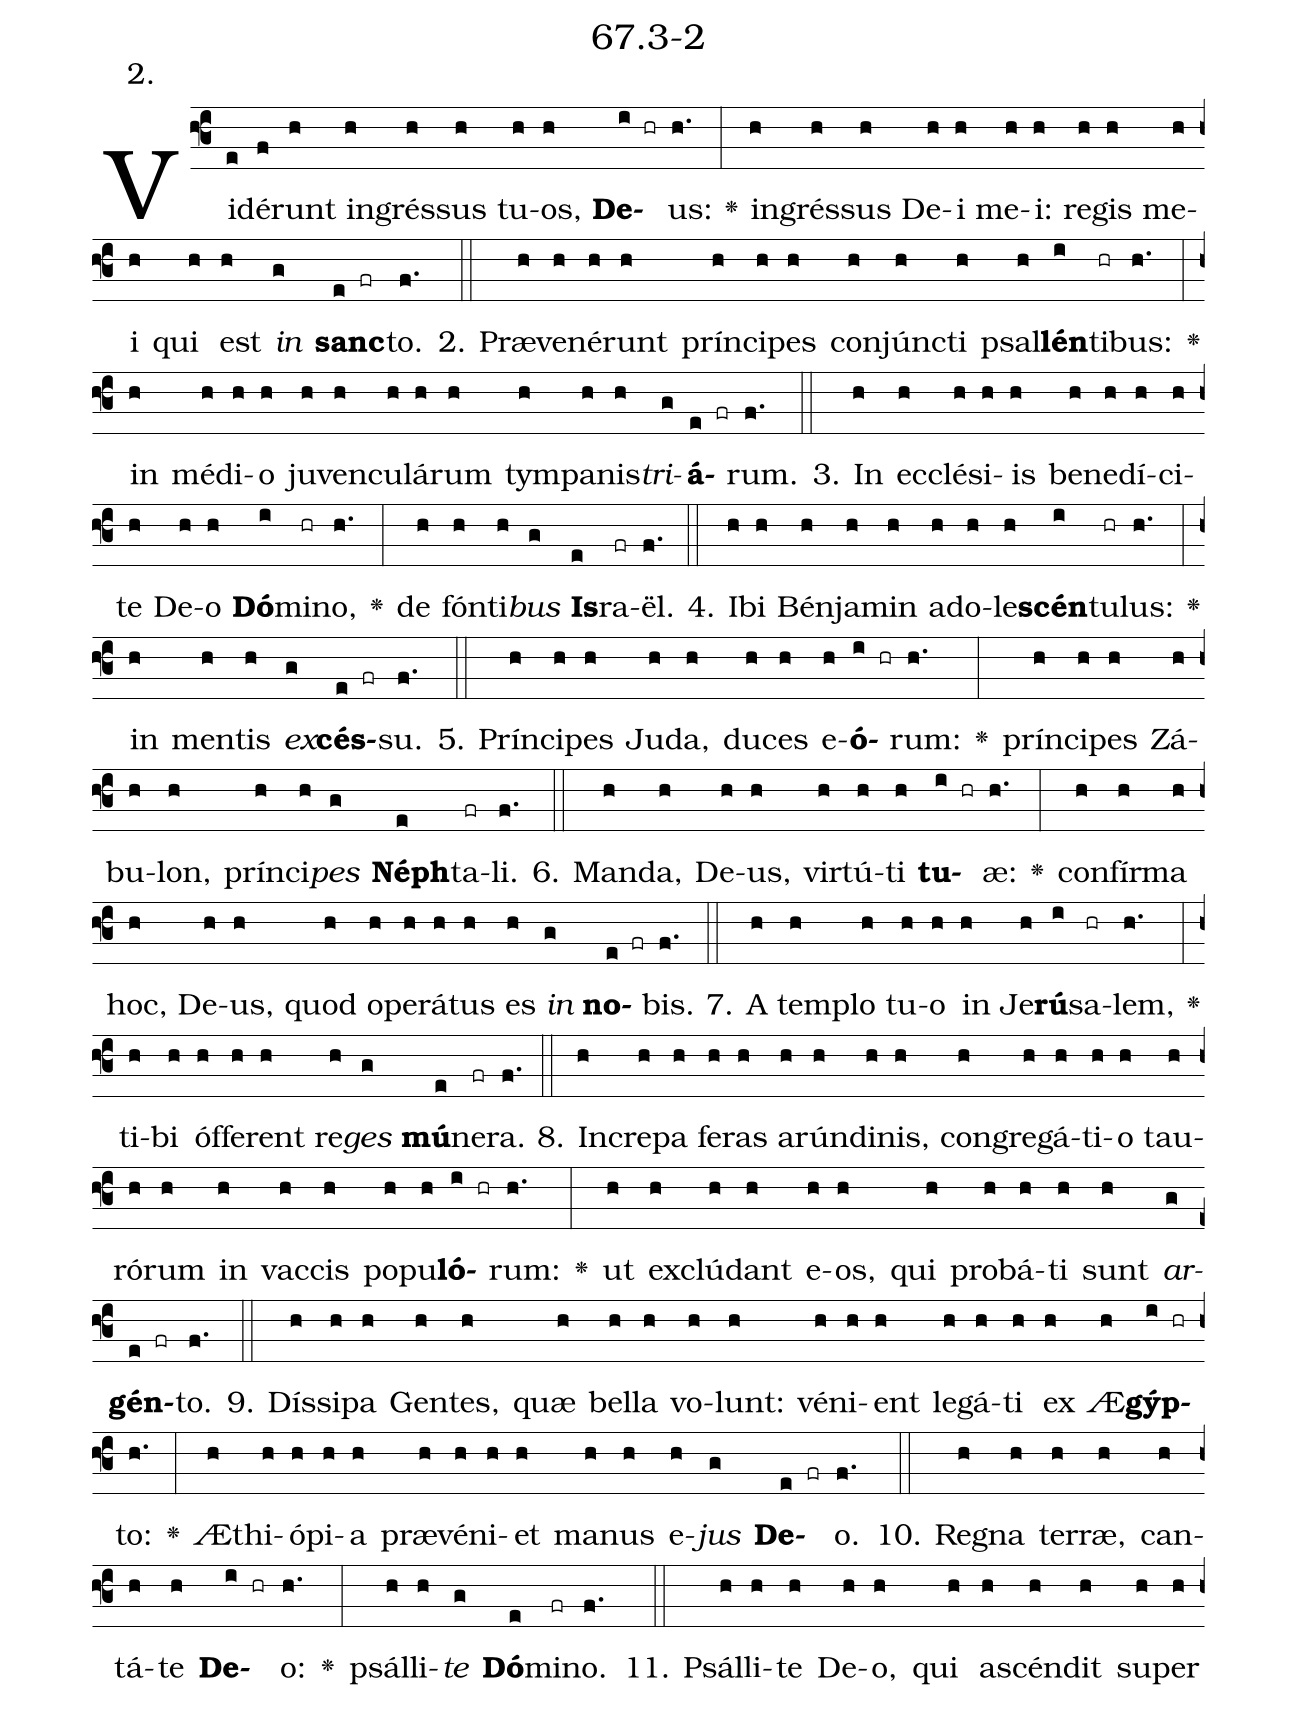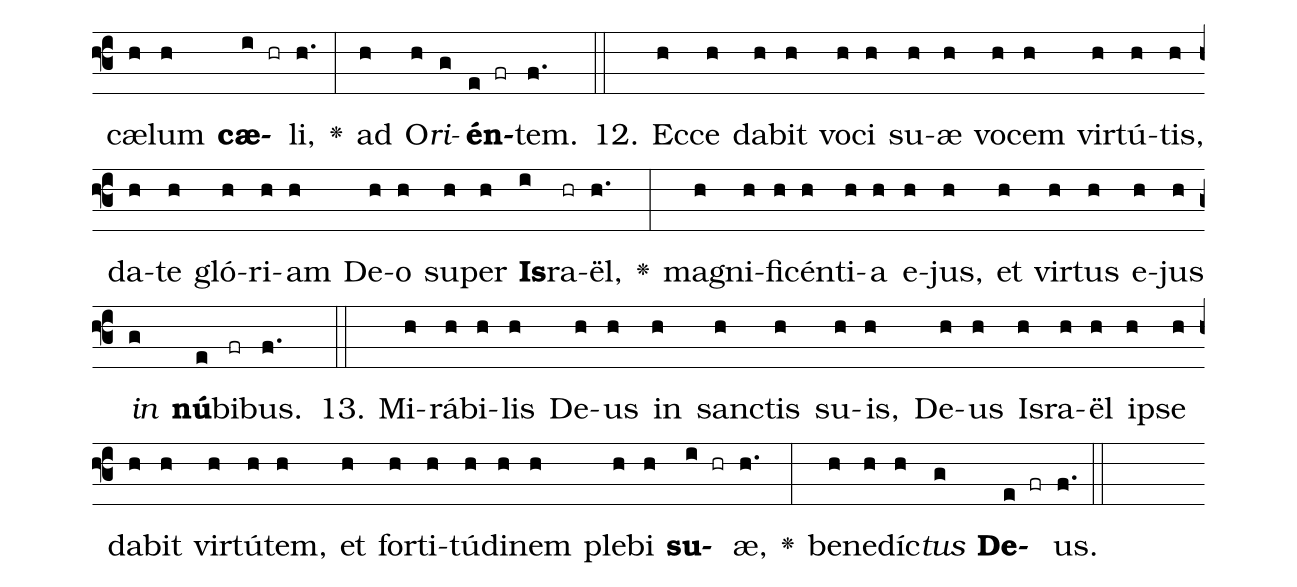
name: 67.3-2;
annotation: 2.;
%%
(f3)Vi(e)dé(f)runt(h) in(h)grés(h)sus(h) tu(h)os,(h) <b>De</b>(i hr)us:(h.) <v>\greheightstar</v>(:) in(h)grés(h)sus(h) De(h)i(h) me(h)i:(h) re(h)gis(h) me(h)i(h) qui(h) est(h) <i>in</i>(g) <b>sanc</b>(e fr)to.(f.) (::)
2. Præ(h)ve(h)né(h)runt(h) prín(h)ci(h)pes(h) con(h)júnc(h)ti(h) psal(h)<b>lén</b>(i)ti(hr)bus:(h.) <v>\greheightstar</v>(:) in(h) mé(h)di(h)o(h) ju(h)ven(h)cu(h)lá(h)rum(h) tym(h)pa(h)nis(h)<i>tri</i>(g)<b>á</b>(e fr)rum.(f.) (::)
3. In(h) ec(h)clé(h)si(h)is(h) be(h)ne(h)dí(h)ci(h)te(h) De(h)o(h) <b>Dó</b>(i)mi(hr)no,(h.) <v>\greheightstar</v>(:) de(h) fón(h)ti(h)<i>bus</i>(g) <b>Is</b>(e)ra(fr)ël.(f.) (::)
4. I(h)bi(h) Bén(h)ja(h)min(h) ad(h)o(h)le(h)<b>scén</b>(i)tu(hr)lus:(h.) <v>\greheightstar</v>(:) in(h) men(h)tis(h) <i>ex</i>(g)<b>cés</b>(e fr)su.(f.) (::)
5. Prín(h)ci(h)pes(h) Ju(h)da,(h) du(h)ces(h) e(h)<b>ó</b>(i hr)rum:(h.) <v>\greheightstar</v>(:) prín(h)ci(h)pes(h) Zá(h)bu(h)lon,(h) prín(h)ci(h)<i>pes</i>(g) <b>Néph</b>(e)ta(fr)li.(f.) (::)
6. Man(h)da,(h) De(h)us,(h) vir(h)tú(h)ti(h) <b>tu</b>(i hr)æ:(h.) <v>\greheightstar</v>(:) con(h)fír(h)ma(h) hoc,(h) De(h)us,(h) quod(h) o(h)pe(h)rá(h)tus(h) es(h) <i>in</i>(g) <b>no</b>(e fr)bis.(f.) (::)
7. A(h) tem(h)plo(h) tu(h)o(h) in(h) Je(h)<b>rú</b>(i)sa(hr)lem,(h.) <v>\greheightstar</v>(:) ti(h)bi(h) óf(h)fe(h)rent(h) re(h)<i>ges</i>(g) <b>mú</b>(e)ne(fr)ra.(f.) (::)
8. In(h)cre(h)pa(h) fe(h)ras(h) a(h)rún(h)di(h)nis,(h) con(h)gre(h)gá(h)ti(h)o(h) tau(h)ró(h)rum(h) in(h) vac(h)cis(h) po(h)pu(h)<b>ló</b>(i hr)rum:(h.) <v>\greheightstar</v>(:) ut(h) ex(h)clú(h)dant(h) e(h)os,(h) qui(h) pro(h)bá(h)ti(h) sunt(h) <i>ar</i>(g)<b>gén</b>(e fr)to.(f.) (::)
9. Dís(h)si(h)pa(h) Gen(h)tes,(h) quæ(h) bel(h)la(h) vo(h)lunt:(h) vé(h)ni(h)ent(h) le(h)gá(h)ti(h) ex(h) Æ(h)<b>gýp</b>(i hr)to:(h.) <v>\greheightstar</v>(:) Æ(h)thi(h)ó(h)pi(h)a(h) præ(h)vé(h)ni(h)et(h) ma(h)nus(h) e(h)<i>jus</i>(g) <b>De</b>(e fr)o.(f.) (::)
10. Re(h)gna(h) ter(h)ræ,(h) can(h)tá(h)te(h) <b>De</b>(i hr)o:(h.) <v>\greheightstar</v>(:) psál(h)li(h)<i>te</i>(g) <b>Dó</b>(e)mi(fr)no.(f.) (::)
11. Psál(h)li(h)te(h) De(h)o,(h) qui(h) a(h)scén(h)dit(h) su(h)per(h) cæ(h)lum(h) <b>cæ</b>(i hr)li,(h.) <v>\greheightstar</v>(:) ad(h) O(h)<i>ri</i>(g)<b>én</b>(e fr)tem.(f.) (::)
12. Ec(h)ce(h) da(h)bit(h) vo(h)ci(h) su(h)æ(h) vo(h)cem(h) vir(h)tú(h)tis,(h) da(h)te(h) gló(h)ri(h)am(h) De(h)o(h) su(h)per(h) <b>Is</b>(i)ra(hr)ël,(h.) <v>\greheightstar</v>(:) ma(h)gni(h)fi(h)cén(h)ti(h)a(h) e(h)jus,(h) et(h) vir(h)tus(h) e(h)jus(h) <i>in</i>(g) <b>nú</b>(e)bi(fr)bus.(f.) (::)
13. Mi(h)rá(h)bi(h)lis(h) De(h)us(h) in(h) sanc(h)tis(h) su(h)is,(h) De(h)us(h) Is(h)ra(h)ël(h) ip(h)se(h) da(h)bit(h) vir(h)tú(h)tem,(h) et(h) for(h)ti(h)tú(h)di(h)nem(h) ple(h)bi(h) <b>su</b>(i hr)æ,(h.) <v>\greheightstar</v>(:) be(h)ne(h)díc(h)<i>tus</i>(g) <b>De</b>(e fr)us.(f.) (::)
